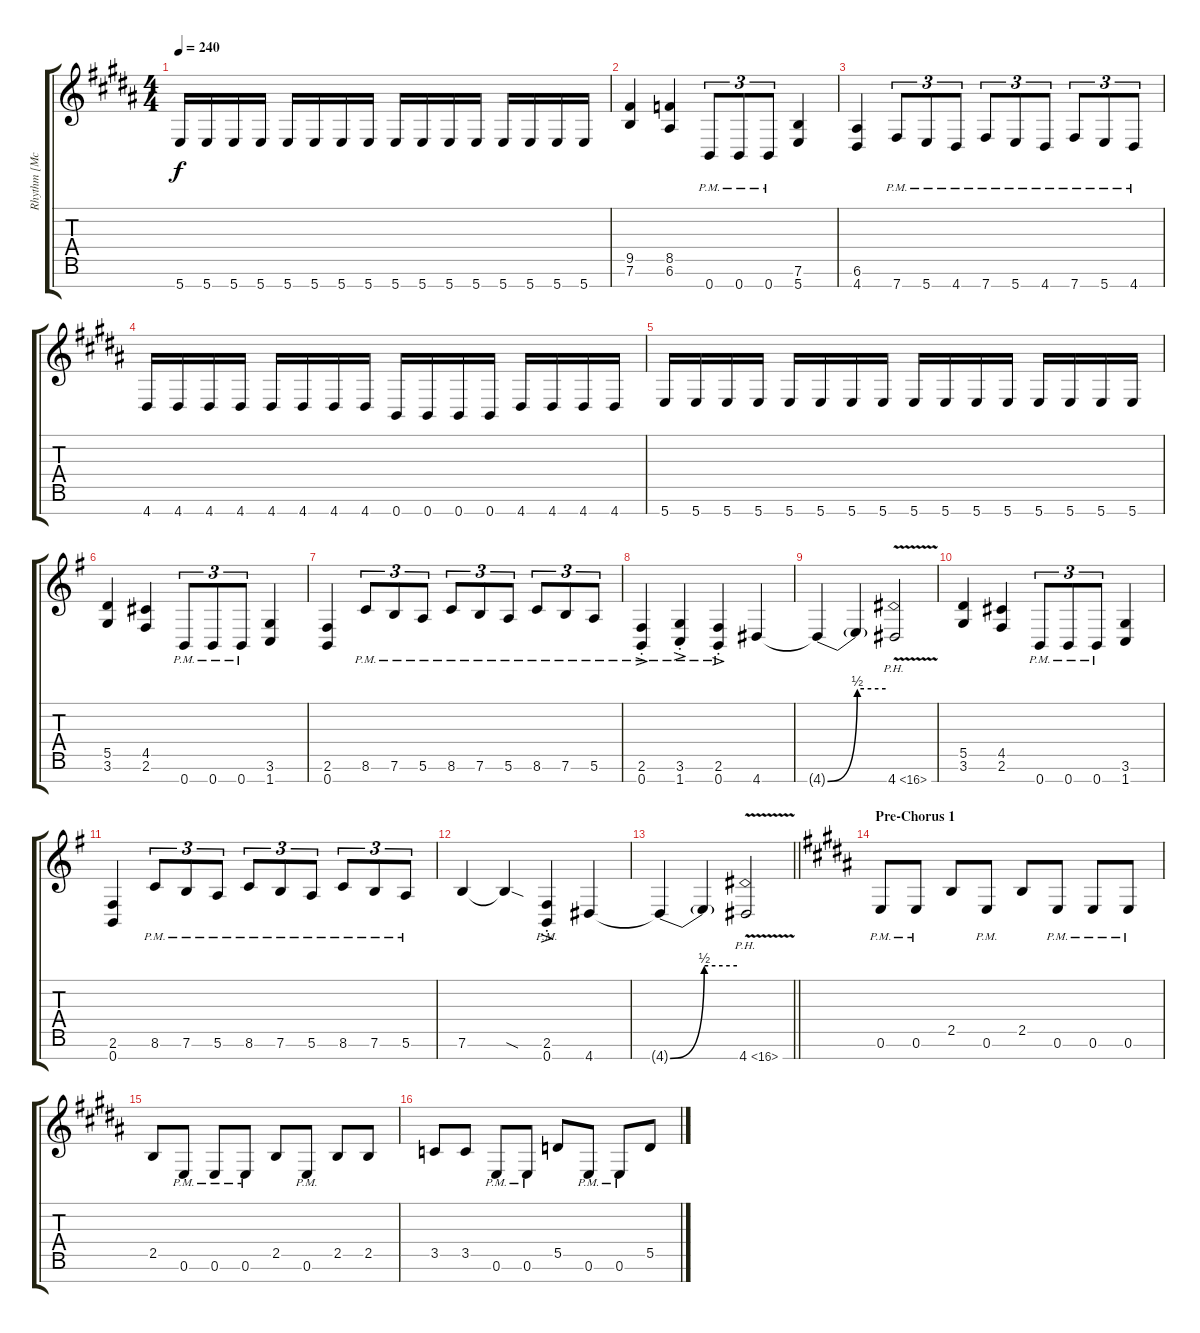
\track ("Rhythm [McMorran]" "Rhythm [Mc") {instrument overdrivenguitar}
\staff {score tabs}
\tuning (E4 B3 G3 D3 A2 E2 B1) {hide}
\ts (4 4)
\tempo 240
\clef g2
\ks b
5.7.16{dy f} 5.7.16 5.7.16 5.7.16 5.7.16 5.7.16 5.7.16 5.7.16 5.7.16 5.7.16 5.7.16 5.7.16 5.7.16 5.7.16 5.7.16 5.7.16 |
(9.5 7.6).4 (8.5 6.6).4 0.7{pm}.8{tu (3 2)} 0.7{pm}.8{tu (3 2)} 0.7{pm}.8{tu (3 2)} (7.6 5.7).4 |
(6.6 4.7).4 7.7{pm}.8{tu (3 2)} 5.7{pm}.8{tu (3 2)} 4.7{pm}.8{tu (3 2)} 7.7{pm}.8{tu (3 2)} 5.7{pm}.8{tu (3 2)} 4.7{pm}.8{tu (3 2)} 7.7{pm}.8{tu (3 2)} 5.7{pm}.8{tu (3 2)} 4.7{pm}.8{tu (3 2)} |
4.7.16 4.7.16 4.7.16 4.7.16 4.7.16 4.7.16 4.7.16 4.7.16 0.7.16 0.7.16 0.7.16 0.7.16 4.7.16 4.7.16 4.7.16 4.7.16 |
5.7.16 5.7.16 5.7.16 5.7.16 5.7.16 5.7.16 5.7.16 5.7.16 5.7.16 5.7.16 5.7.16 5.7.16 5.7.16 5.7.16 5.7.16 5.7.16 |
\ks g
(5.5 3.6).4 (4.5 2.6).4 0.7{pm}.8{tu (3 2)} 0.7{pm}.8{tu (3 2)} 0.7{pm}.8{tu (3 2)} (3.6 1.7).4 |
(2.6 0.7).4 8.6{pm}.8{tu (3 2)} 7.6{pm}.8{tu (3 2)} 5.6{pm}.8{tu (3 2)} 8.6{pm}.8{tu (3 2)} 7.6{pm}.8{tu (3 2)} 5.6{pm}.8{tu (3 2)} 8.6{pm}.8{tu (3 2)} 7.6{pm}.8{tu (3 2)} 5.6{pm}.8{tu (3 2)} |
(2.6{ac pm st} 0.7{ac pm st}).4 (3.6{ac pm st} 1.7{ac pm st}).4 (2.6{ac pm st} 0.7{ac pm st}).4 4.7.4 |
4.7{be (bend 0 0 60 2) t}.4 4.7{be (hold 0 2 60 2) t}.4 4.7{ph 12 v}.2 |
(5.5 3.6).4 (4.5 2.6).4 0.7{pm}.8{tu (3 2)} 0.7{pm}.8{tu (3 2)} 0.7{pm}.8{tu (3 2)} (3.6 1.7).4 |
(2.6 0.7).4 8.6{pm}.8{tu (3 2)} 7.6{pm}.8{tu (3 2)} 5.6{pm}.8{tu (3 2)} 8.6{pm}.8{tu (3 2)} 7.6{pm}.8{tu (3 2)} 5.6{pm}.8{tu (3 2)} 8.6{pm}.8{tu (3 2)} 7.6{pm}.8{tu (3 2)} 5.6{pm}.8{tu (3 2)} |
7.6.4 7.6{sod t}.4 (2.6{ac pm st} 0.7{ac pm st}).4 4.7.4 |
\barLineRight lightlight
4.7{be (bend 0 0 60 2) t}.4 4.7{be (hold 0 2 60 2) t}.4 4.7{ph 12 v}.2 |
\section ("" "Pre-Chorus 1")
\ks b
0.6{pm}.8 0.6{pm}.8 2.5.8 0.6{pm}.8 2.5.8 0.6{pm}.8 0.6{pm}.8 0.6{pm}.8 |
2.5.8 0.6{pm}.8 0.6{pm}.8 0.6{pm}.8 2.5.8 0.6{pm}.8 2.5.8 2.5.8 |
3.5.8 3.5.8 0.6{pm}.8 0.6{pm}.8 5.5.8 0.6{pm}.8 0.6{pm}.8 5.5.8
